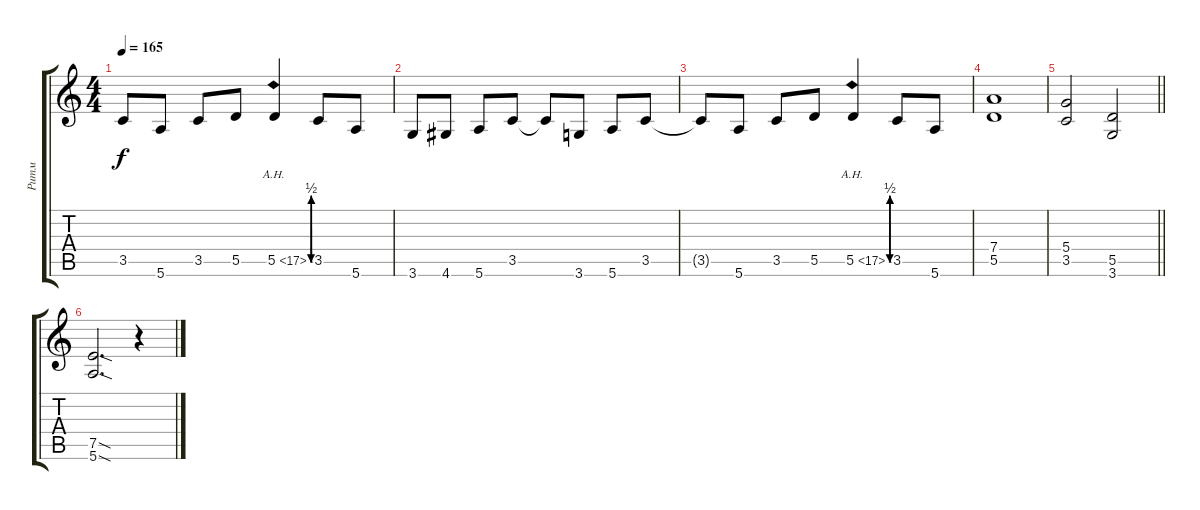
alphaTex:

\track ("Ритм" "Ритм") {instrument distortionguitar}
\staff {score tabs}
\tuning (E4 B3 G3 D3 A2 E2) {hide}
\ts (4 4)
\tempo 165
\clef g2
\ks c
3.5{t}.8{dy f} 5.6.8 3.5.8 5.5.8 5.5{be (custom 0 0 10 2 20 2 30 0 60 0) ah 12}.4 3.5.8 5.6.8 |
3.6.8 4.6.8 5.6.8 3.5.8 3.5{t}.8 3.6.8 5.6.8 3.5.8 |
3.5{t}.8 5.6.8 3.5.8 5.5.8 5.5{be (custom 0 0 10 2 20 2 30 0 60 0) ah 12}.4 3.5.8 5.6.8 |
(7.4 5.5).1 |
\barLineRight lightlight
(5.4 3.5).2 (5.5 3.6).2 |
(7.5{sod} 5.6{sod}).2{d} r.4
